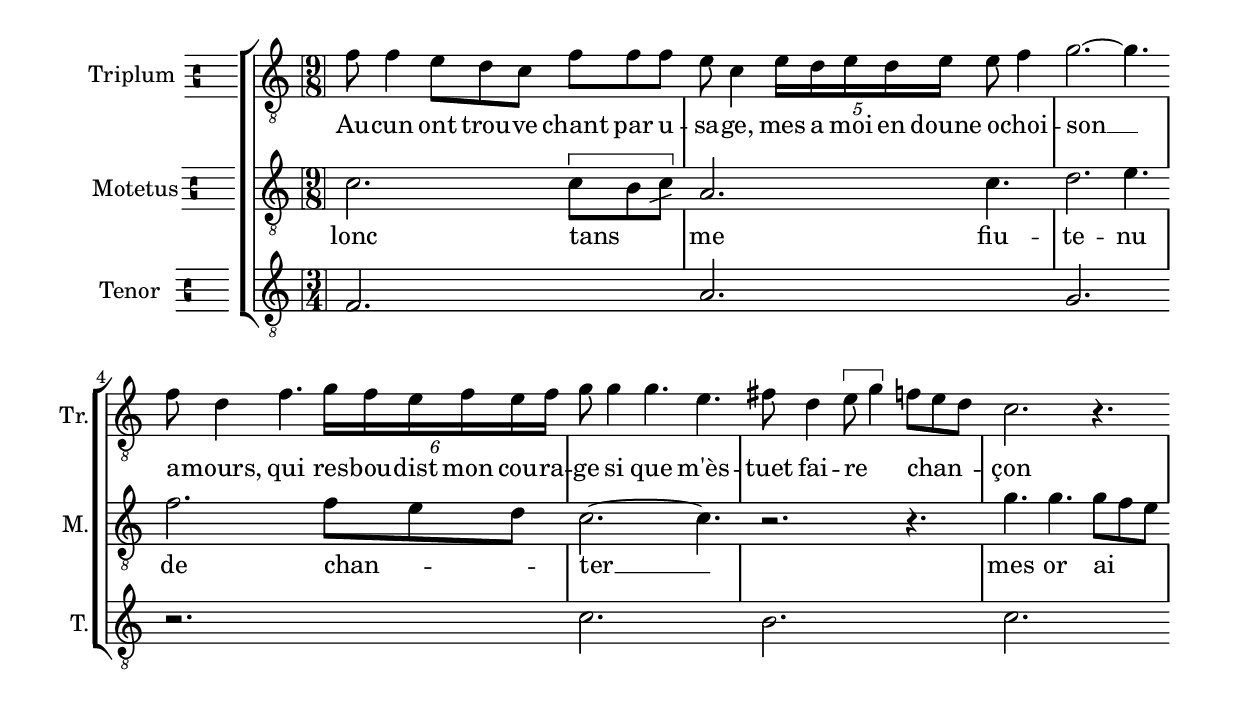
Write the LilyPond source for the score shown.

% Aucun ont trouvé, from Montpellier Codex
% 
% Put brackets in where the original has ligatures, using
% "Analysis Brackets," and adjust the "bracket-flare" property
% to make the ends vertical instead of slanted.

\version "2.12.1"


\paper {
  %#(set-paper-size "letter")
	line-width = \paper-width - 30
	horizontal-shift = 3
	indent = 2.5\cm
}

%%%%%%%%%%% INCIPIT DEFS %%%%%%%%%%

incipitGlobal = {
		\override NoteHead   #'style = #'mensural
		\override Accidental #'style = #'mensural
		\override KeySignature #'style = #'mensural
		\override Rest #'style = #'mensural
%		\override Staff.TimeSignature #'style = #'mensural
		\cadenzaOn 
	  \override Score.Clef #'extra-offset = #'(-0.0 . 0.5)
	  \override Score.Clef #'font-size = #3
	  \clef "vaticana-do1"
}

incipitTriplum = \markup{
	\score{
		{
		\set Staff.instrumentName="Triplum "
		\incipitGlobal
		s1.
    }
	  \layout {
		indent = 1\cm
		  \context {\Voice
			  \remove Ligature_bracket_engraver
			  \consists Mensural_ligature_engraver
		  }
		  \context {\Staff
		    \remove "Time_signature_engraver"
		  }
		  line-width=4.5\cm 
	  }
	}
}

incipitMotetus = \markup{
	\score{
		{ 
		\set Staff.instrumentName="Motetus"
		\incipitGlobal
		s1.
		}
	  \layout {
			indent = 1\cm
		  \context {\Voice
			  \remove Ligature_bracket_engraver
			  \consists Mensural_ligature_engraver
		  }
		  \context {\Staff
		    \remove "Time_signature_engraver"
		  }
		  line-width=4.5\cm 
	  }
	}
}

incipitTenor = \markup{
    \score{ 
		{
    \set Staff.instrumentName = "Tenor  "
		\incipitGlobal
		s1.*2
    }
    \layout {
		indent = 1\cm
		\context {\Voice
			\remove Ligature_bracket_engraver
			\consists Mensural_ligature_engraver
		}
		\context {\Staff
		  \remove "Time_signature_engraver"
		}
		line-width=4.5\cm 
}
}
}

incipitBassus = \markup{
    \score{ {
    \set Staff.instrumentName = "Bassus  "
    \override NoteHead   #'style = #'neomensural
		\override Accidental #'style = #'neomensural
	\override Rest #'style = #'neomensural
	\override Staff.TimeSignature #'style = #'neomensural
	\cadenzaOn 
	\clef "petrucci-f3"
	\key f \major
	\time 3/2
  \relative c' {
    s1. % R1.*2
  }
    }
    \layout {
		  \context { \Voice
			  \remove Ligature_bracket_engraver
			  \consists Mensural_ligature_engraver
		  }
		line-width=4.5\cm 
    }
  }
}

%%%%%%%%%%% END INCIPIT DEFS %%%%%%%%%%%

#(ly:set-option 'point-and-click #f)

global = {
  \override Staff.TimeSignature #'stencil = #(lambda (grob)
	(bracketify-stencil (ly:time-signature::print grob) Y 0.1 0.2 0.1))
  \time 3/4
	\override Staff.BarLine #'transparent = ##t
  \override HorizontalBracket #'direction = #UP
  \override HorizontalBracket #'bracket-flare = #'(0 . 0) 
}

%%%%%%%%% MACRO FOR MAKING SLASHES THROUGH STEMS %%%%%%%%%%
MakeSlash = #(define-music-function (parser location angle len-left len-right 
thick y-factor offset)
                                    (number? number? number? number? number? 
pair?)
#{
\once \override Voice.Stem #'text = \markup {
    \postscript #(let ((x-off (car $offset))
                       (y-off (cdr $offset)))
    (string-append
    (ly:number->string (car $offset)) " " (ly:number->string (cdr $offset)) " 
translate "
    (ly:number->string $angle) " rotate "
    (ly:number->string (- x-off)) " " 
    (ly:number->string (- y-off)) " translate 0 setlinewidth "
    (ly:number->string (- x-off $len-left))  " " (ly:number->string (+ y-off 
$thick)) " moveto " 
    (ly:number->string (- x-off $len-left))  " " (ly:number->string y-off)
                                             " " (ly:number->string $thick) " 
90 270 arc "
    (ly:number->string (+ x-off $len-right)) " " (ly:number->string y-off)
                                             " " (ly:number->string $thick) " 
270 90 arc "
                                             " gsave fill grestore stroke")) }

\once \override Voice.Stem #'stencil = #(lambda (grob)
    (let* ((sten1 (ly:stem::print grob))
           (sten2 (ly:text-interface::print grob))
           (extent1 (ly:stencil-extent sten1 Y))
           (extent2 (ly:stencil-extent sten2 Y)))
    (ly:stencil-add
        sten1
        (ly:stencil-translate sten2
                              (cons 0 (+ (* $y-factor (cdr extent1)) 
                                         (* (- 1 $y-factor) (car extent1))))))))
#})


slash = { \MakeSlash #20 #1.0 #1.1 #0.05 #0.75 #'(0 . -.5) }

%%%%%%%%%%%%%%%%%%%%%%%%%%%%%%%%%%%%%%%%%%%%%%%%%%%%%%%%%%%%%

triplumWords = \lyricmode {
  Au -- cun ont trou -- ve chant par u -- sa -- ge,
	mes a moi en doune o -- choi -- son __
  a -- mours, qui res -- bou -- dist mon cou -- ra -- ge
	si que m'ès -- tuet fai -- re _ chan -- _ _ çon 
}

triplumNotes = \relative c' {
  \clef "treble_8"
	%\set Staff.midiInstrument = "flute"
%	\global
	\override StemTremolo #'beam-thickness = #.125
	\override StemTremolo #'slope = #1.0
  f8 f4 e8 d c f f f | % 1
	% the \scaleDurations command below makes 5 notes last the 
	% duration of a dotted quarter
	e8 c4 \scaleDurations #'(3 . 2) {	\times 4/5{e16[ d e d e]} } e8 f4 | % 2
  g2. ~ g4. | % 3
	f8 d4 f4. \scaleDurations #'(3 . 2) { \times 4/6{ g16[ f e f e f]}} % 4
	g8 g4 g4. e4. | % 5
	fis8 d4 e8\startGroup g4\stopGroup f8[ e d] | % 6
	c2. r4. | % 7
}

motetusWords = \lyricmode {
  lonc tans _ _  me fiu -- te -- nu de chan -- _ _ ter __
  mes or ai _ _  
}

motetusNotes = \relative c' {
  \clef "treble_8"
  c2. c8\startGroup b8 \slash c\stopGroup | % 1
	a2. c4. | d2. e4. | % 2-3
  f2. f8 e d | % 4
	c2. ~ c4. | r2. r4. | % 5-6
	g'4. g g8 f e | % 7
}


tenorNotes = \relative c {
  \clef "treble_8"
	f2. | a2. | g2. | r2. | % 1-4
	c2. | b2. | c2. |  % 5-7
}

\score {
  \new StaffGroup <<
	  \new Staff = "triplum" <<
		  %\set Staff.instrumentName = "Triplum"
		  \set Staff.instrumentName = \incipitTriplum 
			\set Staff.shortInstrumentName = "Tr."
      \set Staff.timeSignatureFraction = #'(9 . 8)
      \scaleDurations #'(2 . 3)
		  \context Voice = "triplum" { \global \triplumNotes }
%      \scaleDurations #'(2 . 3)
%			\context Voice = "slashes" { \triplumSkips }
	    \new Lyrics { \lyricsto "triplum" { \triplumWords }}
		>>
		\new Staff = "motetus" <<
		  %\set Staff.instrumentName = "Motetus"
		  \set Staff.instrumentName = \incipitMotetus
			\set Staff.shortInstrumentName = "M."
      \set Staff.timeSignatureFraction = #'(9 . 8)
      \scaleDurations #'(2 . 3)
			\context Voice = "motetus" { \global \motetusNotes } 
	    \new Lyrics { \lyricsto "motetus" { \motetusWords }}
	  >>
		\new Staff = "tenor" { 
		  %\set Staff.instrumentName = "Tenor"
		  \set Staff.instrumentName = \incipitTenor 
			\set Staff.shortInstrumentName = "T."
			\global \tenorNotes 
		}
	>>
	%\midi {}
	\layout {
	  %\context {
	   % \Staff \consists "Horizontal_bracket_engraver"
	  %}
		\context {
		  \Voice \consists "Horizontal_bracket_engraver"
	  }
	}
}
